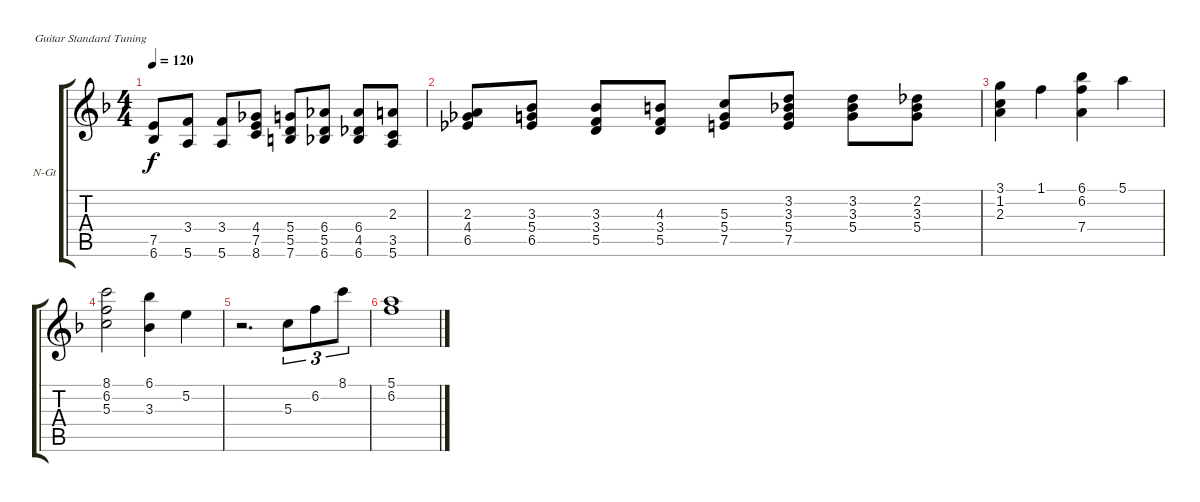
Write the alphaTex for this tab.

\bracketExtendMode groupsimilarinstruments
\firstSystemTrackNameOrientation horizontal
\otherSystemsTrackNameOrientation horizontal
\track ("Lead Guitar" "N-Gt") {instrument acousticguitarnylon}
\staff {score tabs}
\tuning (E4 B3 G3 D3 A2 E2)
\ts (4 4)
\tempo 120
\clef g2
\ks f
(7.5 6.6).8{dy f} (3.4 5.6).8 (3.4 5.6).8 (4.4 7.5 8.6).8 (5.4 5.5 7.6).8 (6.4 5.5 6.6).8 (6.4 4.5 6.6).8 (2.3 3.5 5.6).8 |
(2.3 4.4 6.5).8 (3.3 5.4 6.5).8 (3.3 3.4 5.5).8 (4.3 3.4 5.5).8 (5.3 5.4 7.5).8 (3.2 3.3 5.4 7.5).8 (3.2 3.3 5.4).8 (2.2 3.3 5.4).8 |
(3.1 1.2 2.3).4 1.1.4 (6.1 6.2 7.4).4 5.1.4 |
(8.1 6.2 5.3).2 (6.1 3.3).4 5.2.4 |
r.2{d} 5.3.8{tu (3 2)} 6.2.8{tu (3 2)} 8.1.8{tu (3 2)} |
(5.1 6.2).1
